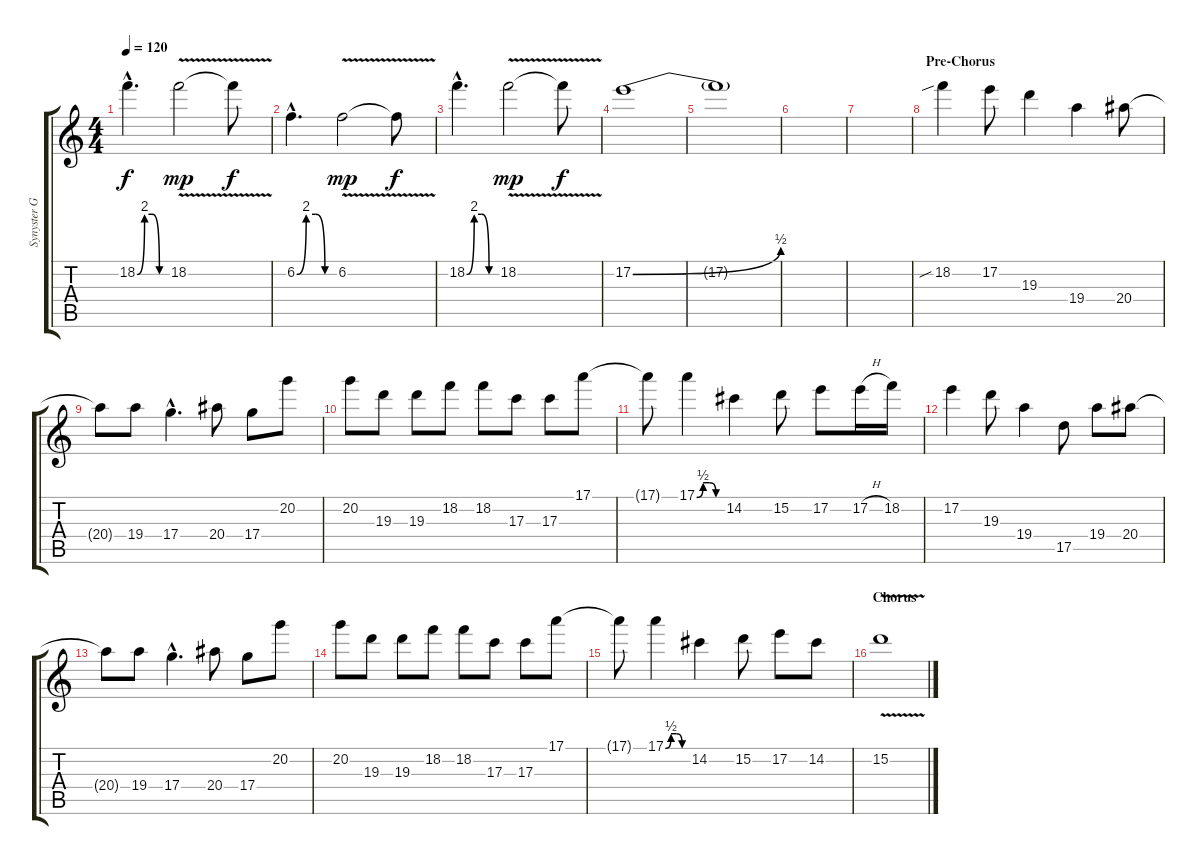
\track ("Synyster Gates (Lead)" "Synyster G") {instrument overdrivenguitar}
\staff {score tabs}
\tuning (E4 B3 G3 D3 A2 D2) {hide}
\ts (4 4)
\tempo 120
\clef g2
\ks c
18.2{be (custom 0 0 15 8 30 8 45 0 60 0) hac}.4{d dy f} 18.2{v}.2{dy mp} 18.2{t}.8{dy f} |
6.2{be (custom 0 0 15 8 30 8 45 0 60 0) hac}.4{d} 6.2{v}.2{dy mp} 6.2{t}.8{dy f} |
18.2{be (custom 0 0 15 8 30 8 45 0 60 0) hac}.4{d} 18.2{v}.2{dy mp} 18.2{t}.8{dy f} |
17.2{be (bend 0 0 60 2)}.1 |
17.2{t}.1 |
|
|
\section ("" "Pre-Chorus")
18.2{sib}.4{volume 16} 17.2.8 19.3.4 19.4.4 20.4.8 |
20.4{t}.8 19.4.8 17.4{hac}.4{d} 20.4.8 17.4.8 20.2.8 |
20.2.8 19.3.8 19.3.8 18.2.8 18.2.8 17.3.8 17.3.8 17.1.8 |
17.1{t}.8 17.1{be (custom 0 0 15 2 30 2 45 0 60 0)}.4 14.2.4 15.2.8 17.2.8 17.2{h}.16 18.2.16 |
17.2.4 19.3.8 19.4.4 17.5.8 19.4.8 20.4.8 |
20.4{t}.8 19.4.8 17.4{hac}.4{d} 20.4.8 17.4.8 20.2.8 |
20.2.8 19.3.8 19.3.8 18.2.8 18.2.8 17.3.8 17.3.8 17.1.8 |
17.1{t}.8 17.1{be (custom 0 0 15 2 30 2 45 0 60 0)}.4 14.2.4 15.2.8 17.2.8 14.2.8 |
\section ("" "Chorus")
15.2{v}.1{volume 0}
